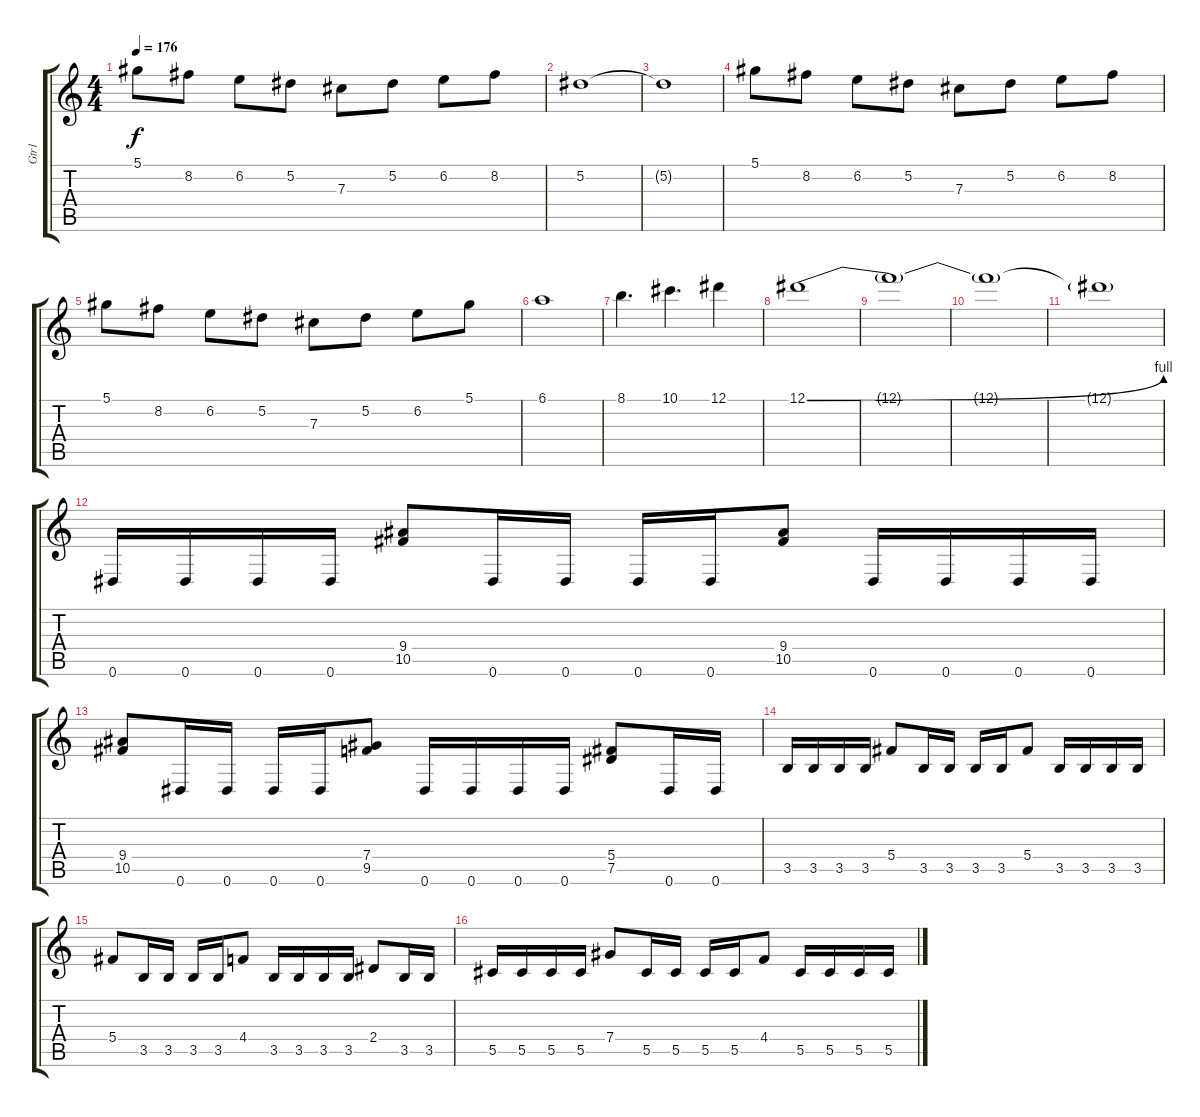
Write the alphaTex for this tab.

\track ("Gtr1" "Gtr1") {instrument overdrivenguitar}
\staff {score tabs}
\tuning (Eb4 Bb3 Gb3 Db3 Ab2 Eb2) {hide}
\ts (4 4)
\tempo 176
\clef g2
\ks c
5.1.8{dy f} 8.2.8 6.2.8 5.2.8 7.3.8 5.2.8 6.2.8 8.2.8 |
5.2.1 |
5.2{t}.1 |
5.1.8 8.2.8 6.2.8 5.2.8 7.3.8 5.2.8 6.2.8 8.2.8 |
5.1.8 8.2.8 6.2.8 5.2.8 7.3.8 5.2.8 6.2.8 5.1.8 |
6.1.1 |
8.1.4{d} 10.1.4{d} 12.1.4 |
12.1{be (bend 0 0 60 4)}.1 |
12.1{t}.1 |
12.1{t}.1 |
12.1{t}.1 |
0.6.16{volume 14} 0.6.16 0.6.16 0.6.16 (9.4 10.5).8 0.6.16 0.6.16 0.6.16 0.6.16 (9.4 10.5).8 0.6.16 0.6.16 0.6.16 0.6.16 |
(9.4 10.5).8 0.6.16 0.6.16 0.6.16 0.6.16 (7.4 9.5).8 0.6.16 0.6.16 0.6.16 0.6.16 (5.4 7.5).8 0.6.16 0.6.16 |
3.5.16 3.5.16 3.5.16 3.5.16 5.4.8 3.5.16 3.5.16 3.5.16 3.5.16 5.4.8 3.5.16 3.5.16 3.5.16 3.5.16 |
5.4.8 3.5.16 3.5.16 3.5.16 3.5.16 4.4.8 3.5.16 3.5.16 3.5.16 3.5.16 2.4.8 3.5.16 3.5.16 |
5.5.16 5.5.16 5.5.16 5.5.16 7.4.8 5.5.16 5.5.16 5.5.16 5.5.16 4.4.8 5.5.16 5.5.16 5.5.16 5.5.16
